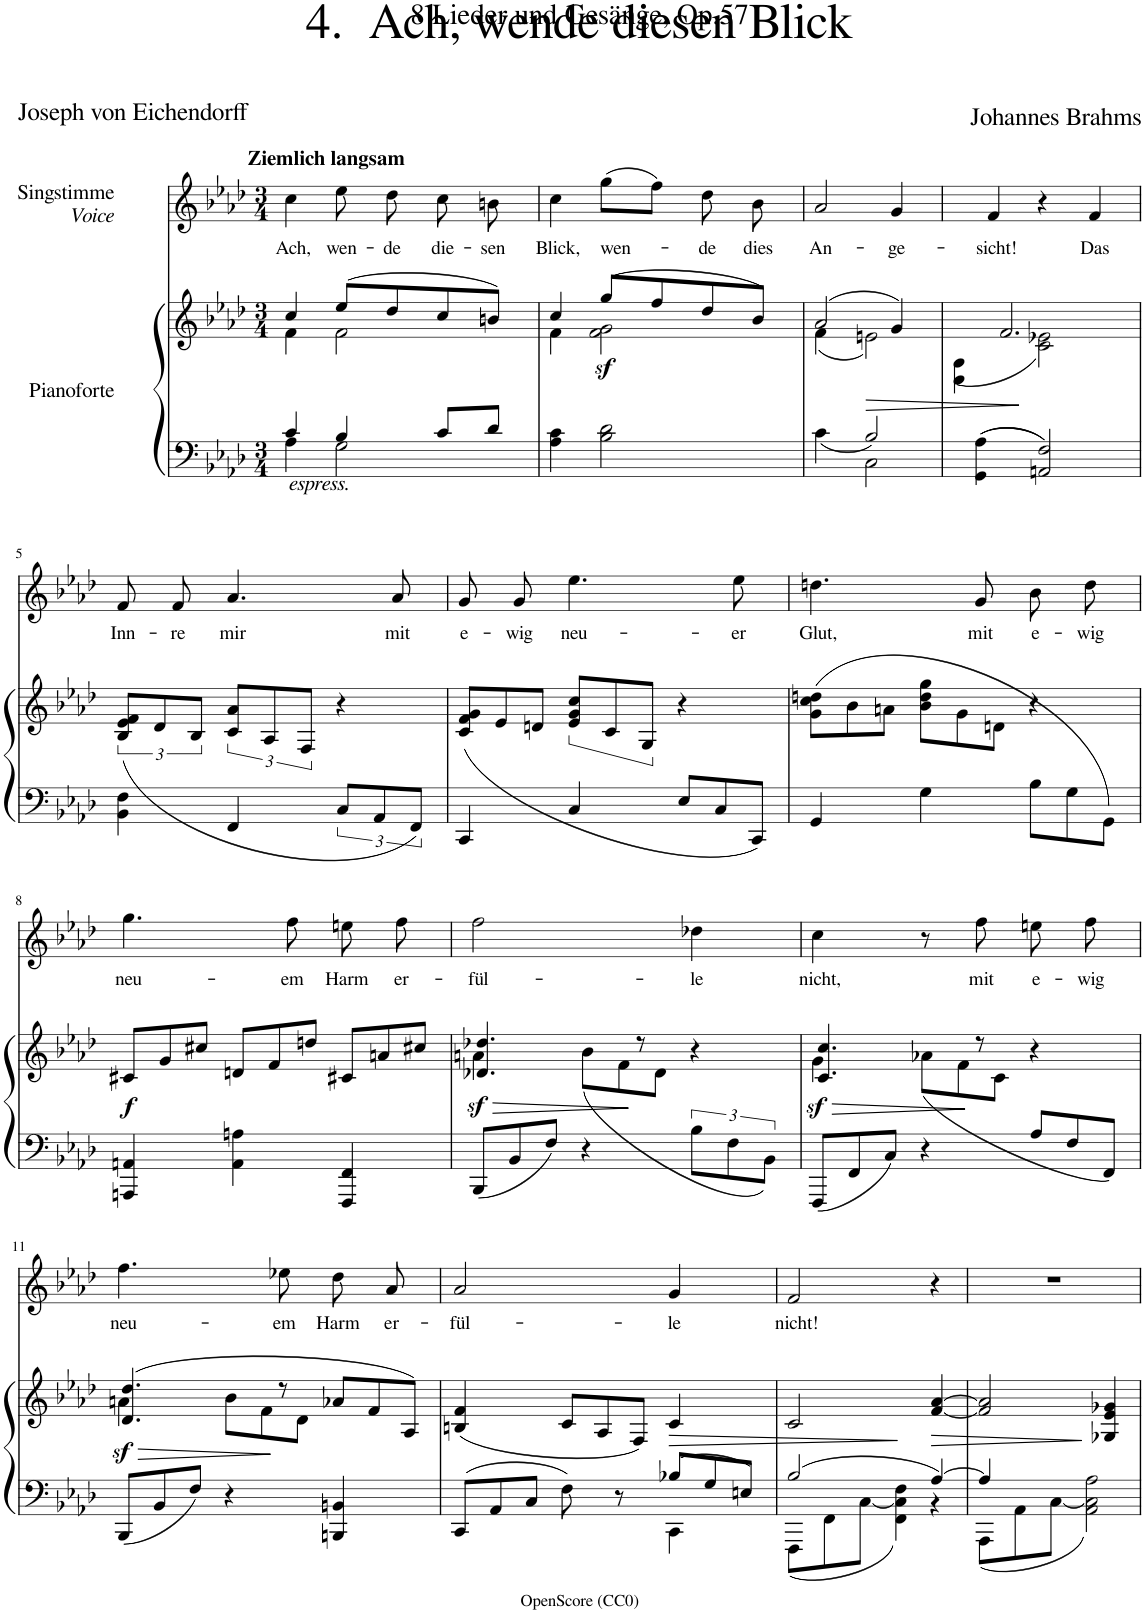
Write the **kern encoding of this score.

**kern	**kern	**dynam	**kern	**text
*part2	*part2	*part2	*part1	*part1
*staff3	*staff2	*staff2/3	*staff1	*staff1
*I"Pianoforte	*	*	*I"Singstimme Voice	*
*I'Pno	*	*	*	*
*clefF4	*clefG2	*	*clefG2	*
*k[b-e-a-d-]	*k[b-e-a-d-]	*	*k[b-e-a-d-]	*
*M3/4	*M3/4	*	*M3/4	*
=1	=1	=1	=1	=1
*^	*^	*	*	*
!	!	!	!	!	!LO:TX:a:B:t=Ziemlich langsam	!
!LO:TX:b:i:t=espress.	!	!	!	!	!	!
!	!	!	!	!	!	!LO:LY:b
4c/	4A-\	4cc/	4f\	.	4cc\	Ach,
!	!	!	!	!	!	!LO:LY:b
4B-/	2G\	(8ee-/L	2f\	.	8ee-\	wen-
!	!	!	!	!	!	!LO:LY:b
.	.	8dd-/	.	.	8dd-\	-de
!	!	!	!	!	!	!LO:LY:b
8c/L	.	8cc/	.	.	8cc\	die-
!	!	!	!	!	!	!LO:LY:b
8d-/J	.	8bn/J)	.	.	8bn\	-sen
*v	*v	*	*	*	*	*
=2	=2	=2	=2	=2	=2
!	!	!	!	!	!LO:LY:b
4A-\ 4c\	4cc/	4f\	.	4cc\	Blick,
!	!	!	!LO:DY:b	!	!LO:LY:b
2B-\ 2d-\	(8gg/L	2f\ 2g\	sf	(8gg\L	wen-
.	8ff/	.	.	8ff\J)	.
!	!	!	!	!	!LO:LY:b
.	8dd-/	.	.	8dd-\	-de
!	!	!	!	!	!LO:LY:b
.	8b-/J)	.	.	8b-\	dies
=3	=3	=3	=3	=3	=3
*^	*	*	*	*	*
!	!	!	!	!	!	!LO:LY:b
4ryy	(4c\	(2a-/	(4f\	.	2a-/	An-
!	!	!	!	!LO:HP:b	!	!
2B-/	2C\	.	2en\)	>	.	.
!	!	!	!	!	!	!LO:LY:b
.	.	4g/)	.	.	4g/	-ge-
*v	*v	*	*	*	*	*
=4	=4	=4	=4	=4	=4
!	!	!	!	!	!LO:LY:b
4D-\ 4A-\	2.f/	4d-\ 4f\	.	4f/	-sicht!
2AAn/ 2F/	.	2c\ 2e-X\)	]	4r	.
!	!	!	!	!	!LO:LY:b
.	.	.	.	4f/	Das
*	*v	*v	*	*	*
!!LO:LB:g=z
=5	=5	=5	=5	=5
!	!	!	!	!LO:LY:b
4BB-\ 4F\	(12B-/ 12e-/ 12f/L	.	8f/	Inn-
.	12d-/	.	.	.
!	!	!	!	!LO:LY:b
.	.	.	8f/	-re
.	12B-/J	.	.	.
!	!	!	!	!LO:LY:b
4FF/	12c/ 12a-/L	.	4.a-/	mir
.	12A-/	.	.	.
.	12F/J	.	.	.
12C/L	4r	.	.	.
12AA-/	.	.	.	.
!	!	!	!	!LO:LY:b
.	.	.	8a-/	mit
12FF/J)	.	.	.	.
=6	=6	=6	=6	=6
*	*Xtuplet	*	*	*
!	!	!	!	!LO:LY:b
4CC/	(12c/ 12f/ 12g/L	.	8g/	e-
.	12e-/	.	.	.
!	!	!	!	!LO:LY:b
.	.	.	8g/	-wig
.	12dn/J	.	.	.
!	!	!	!	!LO:LY:b
4C/	12e-/ 12g/ 12cc/L	.	4.ee-\	neu-
.	12c/	.	.	.
.	12G/J	.	.	.
*Xtuplet	*	*	*	*
12E-/L	4r	.	.	.
12C/	.	.	.	.
!	!	!	!	!LO:LY:b
.	.	.	8ee-\	-er
12CC/J)	.	.	.	.
=7	=7	=7	=7	=7
!	!	!	!	!LO:LY:b
4GG/	(12g\ 12cc\ 12ddn\L	.	4.ddn\	Glut,
.	12b-\	.	.	.
.	12an\J	.	.	.
4G\	12b-\ 12dd\ 12gg\L	.	.	.
.	12g\	.	.	.
!	!	!	!	!LO:LY:b
.	.	.	8g/	mit
.	12dn\J	.	.	.
!	!	!	!	!LO:LY:b
12B-\L	4r	.	8b-\	e-
12G\	.	.	.	.
!	!	!	!	!LO:LY:b
.	.	.	8dd\	-wig
12GG\J)	.	.	.	.
!!LO:LB:g=z
=8	=8	=8	=8	=8
!	!	!LO:DY:b	!	!LO:LY:b
4AAAn/ 4AAn/	12c#X/L	f	4.gg\	neu-
.	12g/	.	.	.
.	12cc#X/J	.	.	.
4AA\ 4An\	12dn/L	.	.	.
.	12f/	.	.	.
!	!	!	!	!LO:LY:b
.	.	.	8ff\	-em
.	12ddn/J	.	.	.
!	!	!	!	!LO:LY:b
4FFF/ 4FF/	12c#X/L	.	8een\	Harm
.	12an/	.	.	.
!	!	!	!	!LO:LY:b
.	.	.	8ff\	er-
.	12cc#X/J	.	.	.
=9	=9	=9	=9	=9
!	!	!LO:HP:b	!	!LO:LY:b
*	*^	*	*	*
!	!	!	!LO:DY:n=1:b	!	!
12BBB-/L	4.d-X/ 4.dd-X/	4an\	> sf	2ff\	-fül-
12BB-/	.	.	.	.	.
12F/J	.	.	.	.	.
4r	.	(12b-\L	.	.	.
.	.	12f\	.	.	.
.	8r	.	.	.	.
.	.	12d-\J	]	.	.
*tuplet	*	*	*	*	*
!	!	!	!	!	!LO:LY:b
12B-\L	4r	4ryy	.	4dd-X\	-le
12F\	.	.	.	.	.
12BB-\J)	.	.	.	.	.
=10	=10	=10	=10	=10	=10
*Xtuplet	*	*	*	*	*
!	!	!	!LO:HP:b	!	!LO:LY:b
!	!	!	!LO:DY:n=1:b	!	!
12FFF/L	4.c/ 4.cc/	4g\	> sf	4cc\	nicht,
12FF/	.	.	.	.	.
12C/J	.	.	.	.	.
4r	.	(12a-X\L	.	8r	.
.	.	12f\	.	.	.
!	!	!	!	!	!LO:LY:b
.	8r	.	.	8ff\	mit
.	.	12c\J	]	.	.
!	!	!	!	!	!LO:LY:b
12A-/L	4r	4ryy	.	8een\	e-
12F/	.	.	.	.	.
!	!	!	!	!	!LO:LY:b
.	.	.	.	8ff\	-wig
12FF/J)	.	.	.	.	.
!!LO:LB:g=z
=11	=11	=11	=11	=11	=11
!	!	!	!LO:HP:b	!	!LO:LY:b
!	!	!	!LO:DY:n=1:b	!	!
12BBB-/L	(4.d-/ 4.dd-/	4an\	> sf	4.ff\	neu-
12BB-/	.	.	.	.	.
12F/J	.	.	.	.	.
4r	.	12b-\L	.	.	.
.	.	12f\	.	.	.
!	!	!	!	!	!LO:LY:b
.	8r	.	.	8ee-X\	-em
.	.	12d-\J	]	.	.
!	!	!	!	!	!LO:LY:b
4BBBn/ 4BBn/	12a-X/L	4ryy	.	8dd-\	Harm
.	12f/	.	.	.	.
!	!	!	!	!	!LO:LY:b
.	.	.	.	8a-/	er-
.	12A-/J)	.	.	.	.
*	*v	*v	*	*	*
=12	=12	=12	=12	=12
*^	*	*	*	*
!	!	!	!	!	!LO:LY:b
12CC/L	2ryy	(4Bn/ 4f/	.	2a-/	-fül-
12AA-/	.	.	.	.	.
12C/J	.	.	.	.	.
8F\	.	12c/L	.	.	.
.	.	12A-/	.	.	.
8r	.	.	.	.	.
.	.	12F/J)	.	.	.
!	!	!	!LO:HP:b	!	!LO:LY:b
12B-X/L	4CC\	4c/	>	4g/	-le
12G/	.	.	.	.	.
12En/J	.	.	.	.	.
=13	=13	=13	=13	=13	=13
!	!	!	!	!	!LO:LY:b
2B-/	12FFF\L	2c/	.	2f/	nicht!
.	12FF\	.	.	.	.
.	[12C\J	.	.	.	.
.	4FF\ 4C\] 4F\	.	.	.	.
!	!	!	!LO:HP:n=1:b	!	!
[4A-/	4r	[4f/ [4a-/	] >	4r	.
=14	=14	=14	=14	=14	=14
4A-/]	12AAA-\L	2f/] 2a-/]	.	2.r	.
.	12AA-\	.	.	.	.
.	[12C\J	.	.	.	.
2ryy	2AA-\ 2C\] 2A-\	.	.	.	.
.	.	4G-X/ 4e-/ 4g-X/	]	.	.
*v	*v	*	*	*	*
=	=	=	=	=
*-	*-	*-	*-	*-
